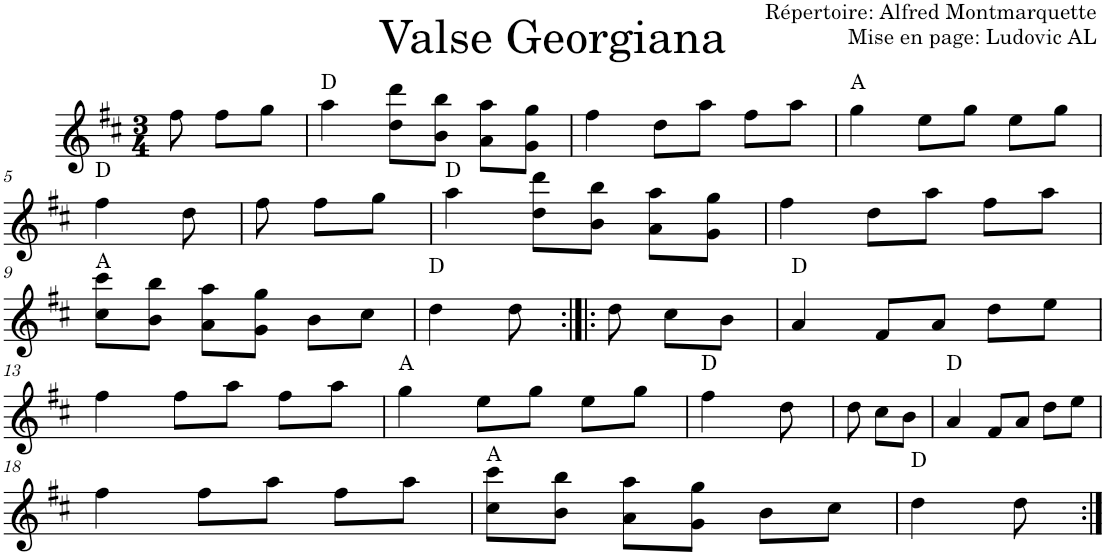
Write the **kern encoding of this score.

**kern	**harte
*part1	*part1
*staff1	*
*I"Violon	*
*I'Vln.	*
*clefG2	*
*k[f#c#]	*
*M3/4	*
=1	=1
8ff#\	.
8ff#\L	.
8gg\J	.
=2	=2
4aa\	D:maj
8dd\ 8ddd\L	.
8b\ 8bb\J	.
8a\ 8aa\L	.
8g\ 8gg\J	.
=3	=3
4ff#\	.
8dd\L	.
8aa\J	.
8ff#\L	.
8aa\J	.
=4	=4
4gg\	A:maj
8ee\L	.
8gg\J	.
8ee\L	.
8gg\J	.
!!LO:LB:g=z
=5	=5
4ff#\	D:maj
8dd\	.
=6	=6
8ff#\	.
8ff#\L	.
8gg\J	.
=7	=7
4aa\	D:maj
8dd\ 8ddd\L	.
8b\ 8bb\J	.
8a\ 8aa\L	.
8g\ 8gg\J	.
=8	=8
4ff#\	.
8dd\L	.
8aa\J	.
8ff#\L	.
8aa\J	.
!!LO:LB:g=z
=9	=9
8cc#\ 8ccc#\L	A:maj
8b\ 8bb\J	.
8a\ 8aa\L	.
8g\ 8gg\J	.
8b\L	.
8cc#\J	.
=10	=10
4dd\	D:maj
8dd\	.
=11:|!|:	=11:|!|:
8dd\	.
8cc#\L	.
8b\J	.
=12	=12
4a/	D:maj
8f#/L	.
8a/J	.
8dd\L	.
8ee\J	.
!!LO:LB:g=z
=13	=13
4ff#\	.
8ff#\L	.
8aa\J	.
8ff#\L	.
8aa\J	.
=14	=14
4gg\	A:maj
8ee\L	.
8gg\J	.
8ee\L	.
8gg\J	.
=15	=15
4ff#\	D:maj
8dd\	.
=16	=16
8dd\	.
8cc#\L	.
8b\J	.
=17	=17
4a/	D:maj
8f#/L	.
8a/J	.
8dd\L	.
8ee\J	.
!!LO:LB:g=z
=18	=18
4ff#\	.
8ff#\L	.
8aa\J	.
8ff#\L	.
8aa\J	.
=19	=19
8cc#\ 8ccc#\L	A:maj
8b\ 8bb\J	.
8a\ 8aa\L	.
8g\ 8gg\J	.
8b\L	.
8cc#\J	.
=20	=20
4dd\	D:maj
8dd\	.
=:|!	=:|!
*-	*-
